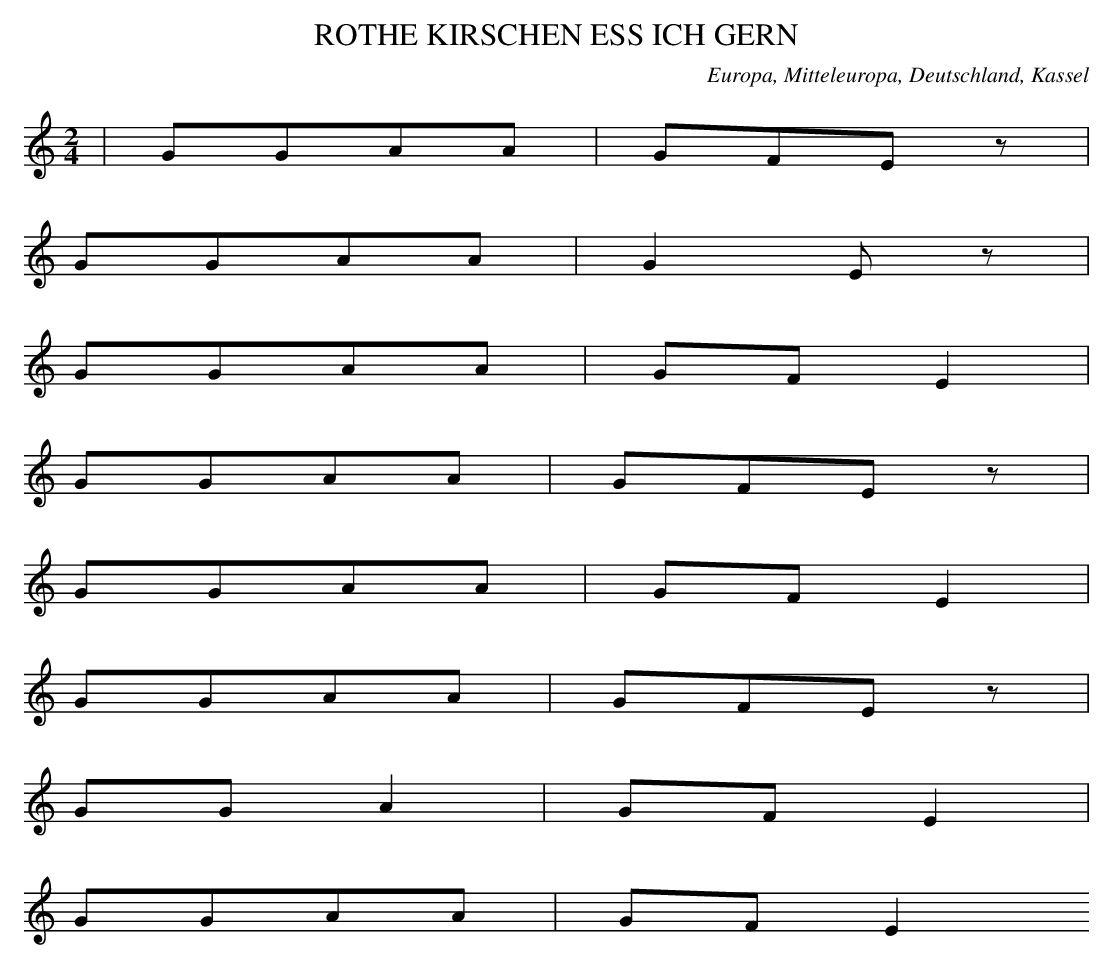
X:1
T: ROTHE KIRSCHEN ESS ICH GERN
O: Europa, Mitteleuropa, Deutschland, Kassel
M: 2/4
L: 1/8
K: C
 | GGAA | GFEz |
GGAA | G2Ez |
GGAA | GFE2 |
GGAA | GFEz |
GGAA | GFE2 |
GGAA | GFEz |
GGA2 | GFE2 |
GGAA | GFE2
